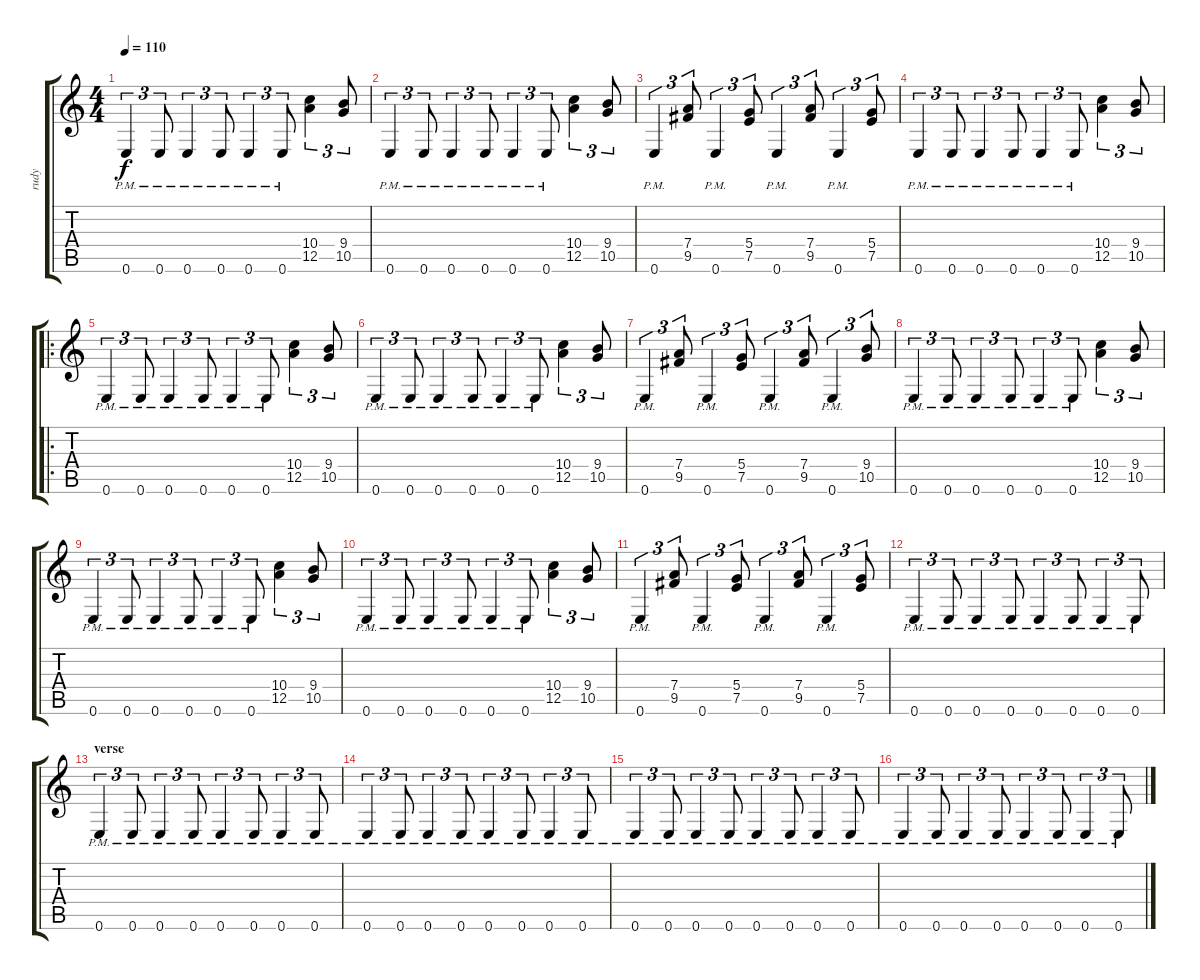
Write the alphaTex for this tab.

\track ("rudy" "rudy") {instrument distortionguitar}
\staff {score tabs}
\tuning (E4 B3 G3 D3 A2 E2) {hide}
\ts (4 4)
\tempo 110
\clef g2
\ks c
0.6{pm}.4{tu (3 2) dy f} 0.6{pm}.8{tu (3 2)} 0.6{pm}.4{tu (3 2)} 0.6{pm}.8{tu (3 2)} 0.6{pm}.4{tu (3 2)} 0.6{pm}.8{tu (3 2)} (10.4 12.5).4{tu (3 2)} (9.4 10.5).8{tu (3 2)} |
0.6{pm}.4{tu (3 2)} 0.6{pm}.8{tu (3 2)} 0.6{pm}.4{tu (3 2)} 0.6{pm}.8{tu (3 2)} 0.6{pm}.4{tu (3 2)} 0.6{pm}.8{tu (3 2)} (10.4 12.5).4{tu (3 2)} (9.4 10.5).8{tu (3 2)} |
0.6{pm}.4{tu (3 2)} (7.4 9.5).8{tu (3 2)} 0.6{pm}.4{tu (3 2)} (5.4 7.5).8{tu (3 2)} 0.6{pm}.4{tu (3 2)} (7.4 9.5).8{tu (3 2)} 0.6{pm}.4{tu (3 2)} (5.4 7.5).8{tu (3 2)} |
0.6{pm}.4{tu (3 2)} 0.6{pm}.8{tu (3 2)} 0.6{pm}.4{tu (3 2)} 0.6{pm}.8{tu (3 2)} 0.6{pm}.4{tu (3 2)} 0.6{pm}.8{tu (3 2)} (10.4 12.5).4{tu (3 2)} (9.4 10.5).8{tu (3 2)} |
\ro
0.6{pm}.4{tu (3 2)} 0.6{pm}.8{tu (3 2)} 0.6{pm}.4{tu (3 2)} 0.6{pm}.8{tu (3 2)} 0.6{pm}.4{tu (3 2)} 0.6{pm}.8{tu (3 2)} (10.4 12.5).4{tu (3 2)} (9.4 10.5).8{tu (3 2)} |
0.6{pm}.4{tu (3 2)} 0.6{pm}.8{tu (3 2)} 0.6{pm}.4{tu (3 2)} 0.6{pm}.8{tu (3 2)} 0.6{pm}.4{tu (3 2)} 0.6{pm}.8{tu (3 2)} (10.4 12.5).4{tu (3 2)} (9.4 10.5).8{tu (3 2)} |
0.6{pm}.4{tu (3 2)} (7.4 9.5).8{tu (3 2)} 0.6{pm}.4{tu (3 2)} (5.4 7.5).8{tu (3 2)} 0.6{pm}.4{tu (3 2)} (7.4 9.5).8{tu (3 2)} 0.6{pm}.4{tu (3 2)} (9.4 10.5).8{tu (3 2)} |
0.6{pm}.4{tu (3 2)} 0.6{pm}.8{tu (3 2)} 0.6{pm}.4{tu (3 2)} 0.6{pm}.8{tu (3 2)} 0.6{pm}.4{tu (3 2)} 0.6{pm}.8{tu (3 2)} (10.4 12.5).4{tu (3 2)} (9.4 10.5).8{tu (3 2)} |
0.6{pm}.4{tu (3 2)} 0.6{pm}.8{tu (3 2)} 0.6{pm}.4{tu (3 2)} 0.6{pm}.8{tu (3 2)} 0.6{pm}.4{tu (3 2)} 0.6{pm}.8{tu (3 2)} (10.4 12.5).4{tu (3 2)} (9.4 10.5).8{tu (3 2)} |
0.6{pm}.4{tu (3 2)} 0.6{pm}.8{tu (3 2)} 0.6{pm}.4{tu (3 2)} 0.6{pm}.8{tu (3 2)} 0.6{pm}.4{tu (3 2)} 0.6{pm}.8{tu (3 2)} (10.4 12.5).4{tu (3 2)} (9.4 10.5).8{tu (3 2)} |
0.6{pm}.4{tu (3 2)} (7.4 9.5).8{tu (3 2)} 0.6{pm}.4{tu (3 2)} (5.4 7.5).8{tu (3 2)} 0.6{pm}.4{tu (3 2)} (7.4 9.5).8{tu (3 2)} 0.6{pm}.4{tu (3 2)} (5.4 7.5).8{tu (3 2)} |
0.6{pm}.4{tu (3 2)} 0.6{pm}.8{tu (3 2)} 0.6{pm}.4{tu (3 2)} 0.6{pm}.8{tu (3 2)} 0.6{pm}.4{tu (3 2)} 0.6{pm}.8{tu (3 2)} 0.6{pm}.4{tu (3 2)} 0.6{pm}.8{tu (3 2)} |
\section ("" "verse")
0.6{pm}.4{tu (3 2)} 0.6{pm}.8{tu (3 2)} 0.6{pm}.4{tu (3 2)} 0.6{pm}.8{tu (3 2)} 0.6{pm}.4{tu (3 2)} 0.6{pm}.8{tu (3 2)} 0.6{pm}.4{tu (3 2)} 0.6{pm}.8{tu (3 2)} |
0.6{pm}.4{tu (3 2)} 0.6{pm}.8{tu (3 2)} 0.6{pm}.4{tu (3 2)} 0.6{pm}.8{tu (3 2)} 0.6{pm}.4{tu (3 2)} 0.6{pm}.8{tu (3 2)} 0.6{pm}.4{tu (3 2)} 0.6{pm}.8{tu (3 2)} |
0.6{pm}.4{tu (3 2)} 0.6{pm}.8{tu (3 2)} 0.6{pm}.4{tu (3 2)} 0.6{pm}.8{tu (3 2)} 0.6{pm}.4{tu (3 2)} 0.6{pm}.8{tu (3 2)} 0.6{pm}.4{tu (3 2)} 0.6{pm}.8{tu (3 2)} |
0.6{pm}.4{tu (3 2)} 0.6{pm}.8{tu (3 2)} 0.6{pm}.4{tu (3 2)} 0.6{pm}.8{tu (3 2)} 0.6{pm}.4{tu (3 2)} 0.6{pm}.8{tu (3 2)} 0.6{pm}.4{tu (3 2)} 0.6{pm}.8{tu (3 2)}
